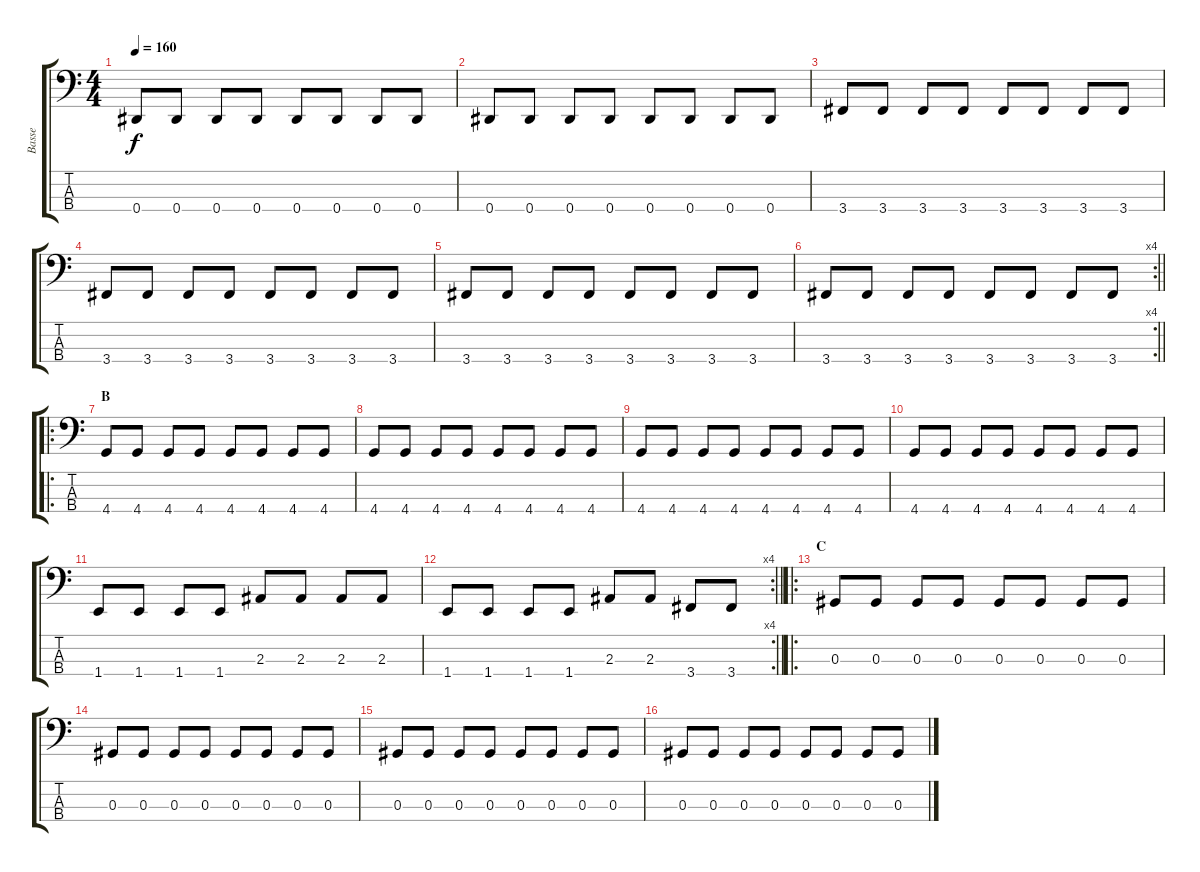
\track ("Basse" "Basse") {instrument electricbassfinger}
\staff {score tabs}
\tuning (Gb2 Db2 Ab1 Eb1) {hide}
\ts (4 4)
\tempo 160
\clef f4
\ks c
0.4.8{dy f} 0.4.8 0.4.8 0.4.8 0.4.8 0.4.8 0.4.8 0.4.8 |
0.4.8 0.4.8 0.4.8 0.4.8 0.4.8 0.4.8 0.4.8 0.4.8 |
3.4.8 3.4.8 3.4.8 3.4.8 3.4.8 3.4.8 3.4.8 3.4.8 |
3.4.8 3.4.8 3.4.8 3.4.8 3.4.8 3.4.8 3.4.8 3.4.8 |
3.4.8 3.4.8 3.4.8 3.4.8 3.4.8 3.4.8 3.4.8 3.4.8 |
\rc 4
\barLineRight lightlight
3.4.8 3.4.8 3.4.8 3.4.8 3.4.8 3.4.8 3.4.8 3.4.8 |
\ro
\section ("" "B")
4.4.8 4.4.8 4.4.8 4.4.8 4.4.8 4.4.8 4.4.8 4.4.8 |
4.4.8 4.4.8 4.4.8 4.4.8 4.4.8 4.4.8 4.4.8 4.4.8 |
4.4.8 4.4.8 4.4.8 4.4.8 4.4.8 4.4.8 4.4.8 4.4.8 |
4.4.8 4.4.8 4.4.8 4.4.8 4.4.8 4.4.8 4.4.8 4.4.8 |
1.4.8 1.4.8 1.4.8 1.4.8 2.3.8 2.3.8 2.3.8 2.3.8 |
\rc 4
\barLineRight lightlight
1.4.8 1.4.8 1.4.8 1.4.8 2.3.8 2.3.8 3.4.8 3.4.8 |
\ro
\section ("" "C")
0.3.8 0.3.8 0.3.8 0.3.8 0.3.8 0.3.8 0.3.8 0.3.8 |
0.3.8 0.3.8 0.3.8 0.3.8 0.3.8 0.3.8 0.3.8 0.3.8 |
0.3.8 0.3.8 0.3.8 0.3.8 0.3.8 0.3.8 0.3.8 0.3.8 |
0.3.8 0.3.8 0.3.8 0.3.8 0.3.8 0.3.8 0.3.8 0.3.8
